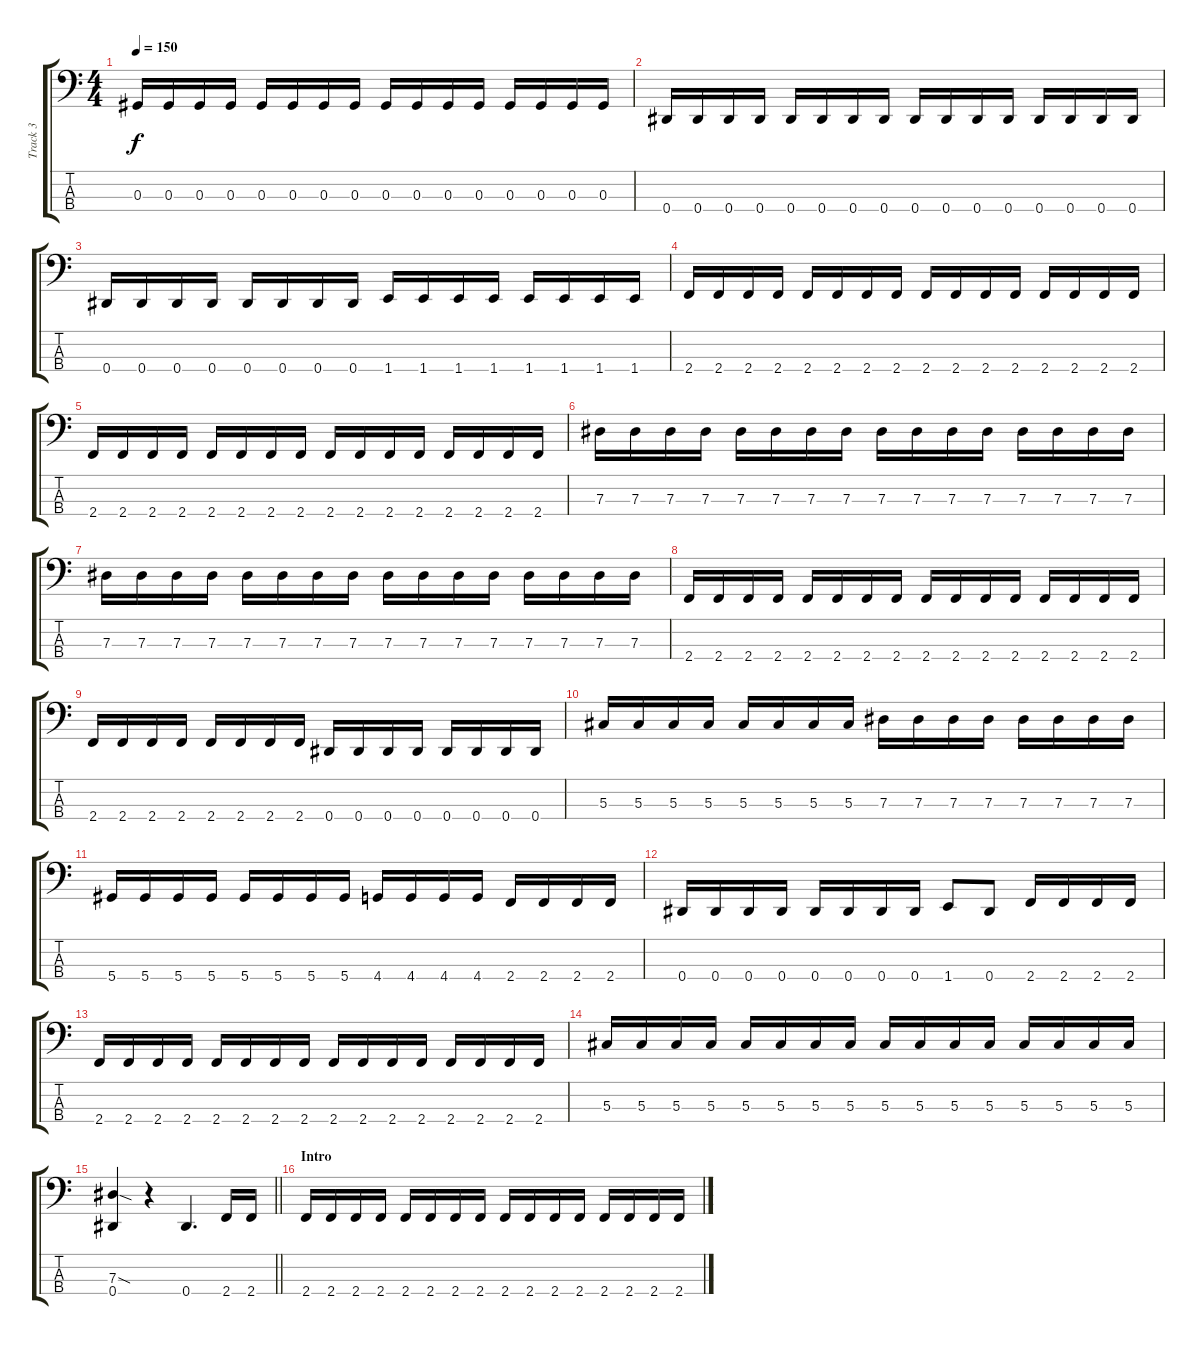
\track ("Track 3" "Track 3") {instrument electricbasspick}
\staff {score tabs}
\tuning (Gb2 Db2 Ab1 Eb1) {hide}
\ts (4 4)
\tempo 150
\clef f4
\ks c
0.3.16{dy f} 0.3.16 0.3.16 0.3.16 0.3.16 0.3.16 0.3.16 0.3.16 0.3.16 0.3.16 0.3.16 0.3.16 0.3.16 0.3.16 0.3.16 0.3.16 |
0.4.16 0.4.16 0.4.16 0.4.16 0.4.16 0.4.16 0.4.16 0.4.16 0.4.16 0.4.16 0.4.16 0.4.16 0.4.16 0.4.16 0.4.16 0.4.16 |
0.4.16 0.4.16 0.4.16 0.4.16 0.4.16 0.4.16 0.4.16 0.4.16 1.4.16 1.4.16 1.4.16 1.4.16 1.4.16 1.4.16 1.4.16 1.4.16 |
2.4.16 2.4.16 2.4.16 2.4.16 2.4.16 2.4.16 2.4.16 2.4.16 2.4.16 2.4.16 2.4.16 2.4.16 2.4.16 2.4.16 2.4.16 2.4.16 |
2.4.16 2.4.16 2.4.16 2.4.16 2.4.16 2.4.16 2.4.16 2.4.16 2.4.16 2.4.16 2.4.16 2.4.16 2.4.16 2.4.16 2.4.16 2.4.16 |
7.3.16 7.3.16 7.3.16 7.3.16 7.3.16 7.3.16 7.3.16 7.3.16 7.3.16 7.3.16 7.3.16 7.3.16 7.3.16 7.3.16 7.3.16 7.3.16 |
7.3.16 7.3.16 7.3.16 7.3.16 7.3.16 7.3.16 7.3.16 7.3.16 7.3.16 7.3.16 7.3.16 7.3.16 7.3.16 7.3.16 7.3.16 7.3.16 |
2.4.16 2.4.16 2.4.16 2.4.16 2.4.16 2.4.16 2.4.16 2.4.16 2.4.16 2.4.16 2.4.16 2.4.16 2.4.16 2.4.16 2.4.16 2.4.16 |
2.4.16 2.4.16 2.4.16 2.4.16 2.4.16 2.4.16 2.4.16 2.4.16 0.4.16 0.4.16 0.4.16 0.4.16 0.4.16 0.4.16 0.4.16 0.4.16 |
5.3.16 5.3.16 5.3.16 5.3.16 5.3.16 5.3.16 5.3.16 5.3.16 7.3.16 7.3.16 7.3.16 7.3.16 7.3.16 7.3.16 7.3.16 7.3.16 |
5.4.16 5.4.16 5.4.16 5.4.16 5.4.16 5.4.16 5.4.16 5.4.16 4.4.16 4.4.16 4.4.16 4.4.16 2.4.16 2.4.16 2.4.16 2.4.16 |
0.4.16 0.4.16 0.4.16 0.4.16 0.4.16 0.4.16 0.4.16 0.4.16 1.4.8 0.4.8 2.4.16 2.4.16 2.4.16 2.4.16 |
2.4.16 2.4.16 2.4.16 2.4.16 2.4.16 2.4.16 2.4.16 2.4.16 2.4.16 2.4.16 2.4.16 2.4.16 2.4.16 2.4.16 2.4.16 2.4.16 |
5.3.16 5.3.16 5.3.16 5.3.16 5.3.16 5.3.16 5.3.16 5.3.16 5.3.16 5.3.16 5.3.16 5.3.16 5.3.16 5.3.16 5.3.16 5.3.16 |
\barLineRight lightlight
(7.3{sod} 0.4).4 r.4 0.4.4{d} 2.4.16 2.4.16 |
\section ("" "Intro")
2.4.16 2.4.16 2.4.16 2.4.16 2.4.16 2.4.16 2.4.16 2.4.16 2.4.16 2.4.16 2.4.16 2.4.16 2.4.16 2.4.16 2.4.16 2.4.16
